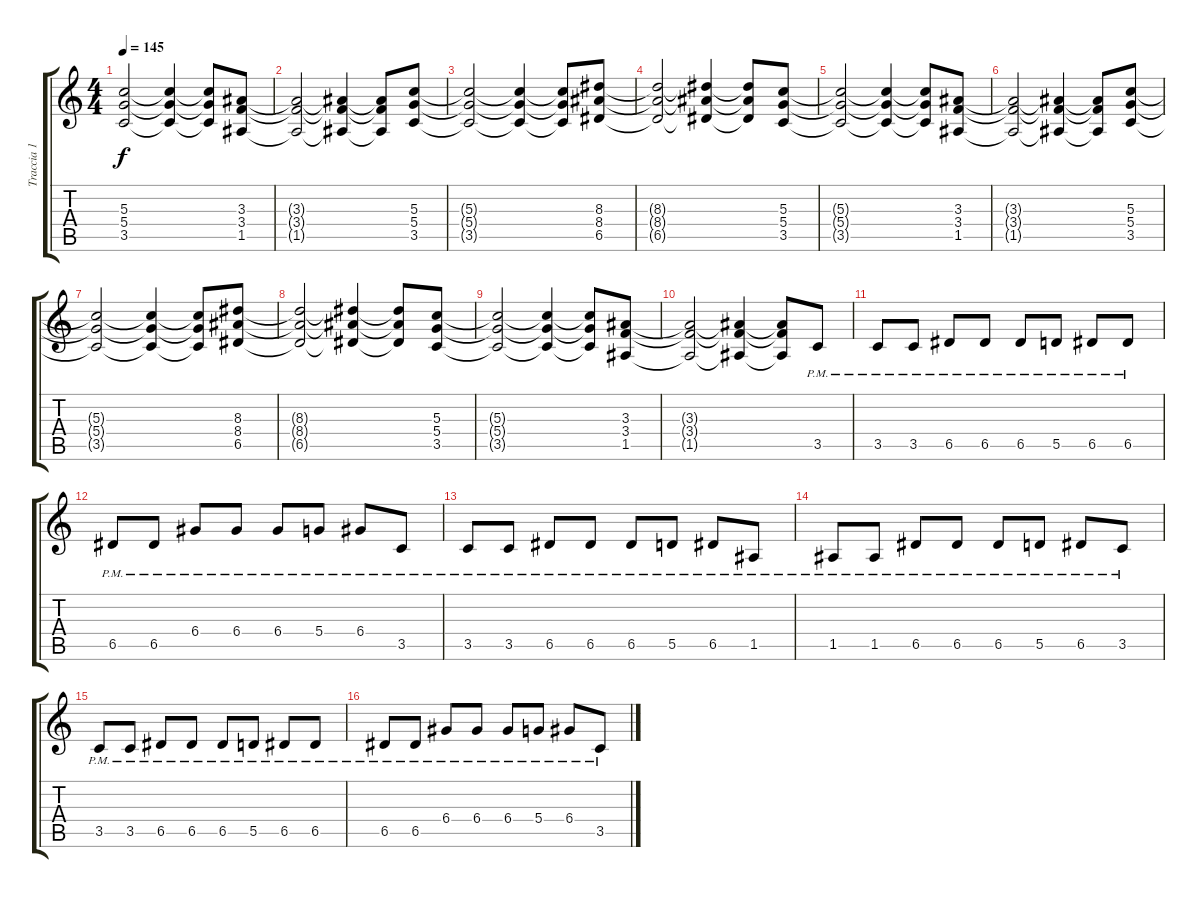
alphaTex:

\track ("Traccia 1" "Traccia 1") {instrument distortionguitar}
\staff {score tabs}
\tuning (E4 B3 G3 D3 A2 E2) {hide}
\ts (4 4)
\tempo 145
\clef g2
\ks c
(5.3{t} 5.4{t} 3.5{t}).2{dy f} (5.3{t} 5.4{t} 3.5{t}).4 (5.3{t} 5.4{t} 3.5{t}).8 (3.3 3.4 1.5).8 |
(3.3{t} 3.4{t} 1.5{t}).2 (3.3{t} 3.4{t} 1.5{t}).4 (3.3{t} 3.4{t} 1.5{t}).8 (5.3 5.4 3.5).8 |
(5.3{t} 5.4{t} 3.5{t}).2 (5.3{t} 5.4{t} 3.5{t}).4 (5.3{t} 5.4{t} 3.5{t}).8 (8.3 8.4 6.5).8 |
(8.3{t} 8.4{t} 6.5{t}).2 (8.3{t} 8.4{t} 6.5{t}).4 (8.3{t} 8.4{t} 6.5{t}).8 (5.3 5.4 3.5).8 |
(5.3{t} 5.4{t} 3.5{t}).2 (5.3{t} 5.4{t} 3.5{t}).4 (5.3{t} 5.4{t} 3.5{t}).8 (3.3 3.4 1.5).8 |
(3.3{t} 3.4{t} 1.5{t}).2 (3.3{t} 3.4{t} 1.5{t}).4 (3.3{t} 3.4{t} 1.5{t}).8 (5.3 5.4 3.5).8 |
(5.3{t} 5.4{t} 3.5{t}).2 (5.3{t} 5.4{t} 3.5{t}).4 (5.3{t} 5.4{t} 3.5{t}).8 (8.3 8.4 6.5).8 |
(8.3{t} 8.4{t} 6.5{t}).2 (8.3{t} 8.4{t} 6.5{t}).4 (8.3{t} 8.4{t} 6.5{t}).8 (5.3 5.4 3.5).8 |
(5.3{t} 5.4{t} 3.5{t}).2 (5.3{t} 5.4{t} 3.5{t}).4 (5.3{t} 5.4{t} 3.5{t}).8 (3.3 3.4 1.5).8 |
(3.3{t} 3.4{t} 1.5{t}).2 (3.3{t} 3.4{t} 1.5{t}).4 (3.3{t} 3.4{t} 1.5{t}).8 3.5{pm}.8 |
3.5{pm}.8 3.5{pm}.8 6.5{pm}.8 6.5{pm}.8 6.5{pm}.8 5.5{pm}.8 6.5{pm}.8 6.5{pm}.8 |
6.5{pm}.8 6.5{pm}.8 6.4{pm}.8 6.4{pm}.8 6.4{pm}.8 5.4{pm}.8 6.4{pm}.8 3.5{pm}.8 |
3.5{pm}.8 3.5{pm}.8 6.5{pm}.8 6.5{pm}.8 6.5{pm}.8 5.5{pm}.8 6.5{pm}.8 1.5{pm}.8 |
1.5{pm}.8 1.5{pm}.8 6.5{pm}.8 6.5{pm}.8 6.5{pm}.8 5.5{pm}.8 6.5{pm}.8 3.5{pm}.8 |
3.5{pm}.8 3.5{pm}.8 6.5{pm}.8 6.5{pm}.8 6.5{pm}.8 5.5{pm}.8 6.5{pm}.8 6.5{pm}.8 |
6.5{pm}.8 6.5{pm}.8 6.4{pm}.8 6.4{pm}.8 6.4{pm}.8 5.4{pm}.8 6.4{pm}.8 3.5{pm}.8
